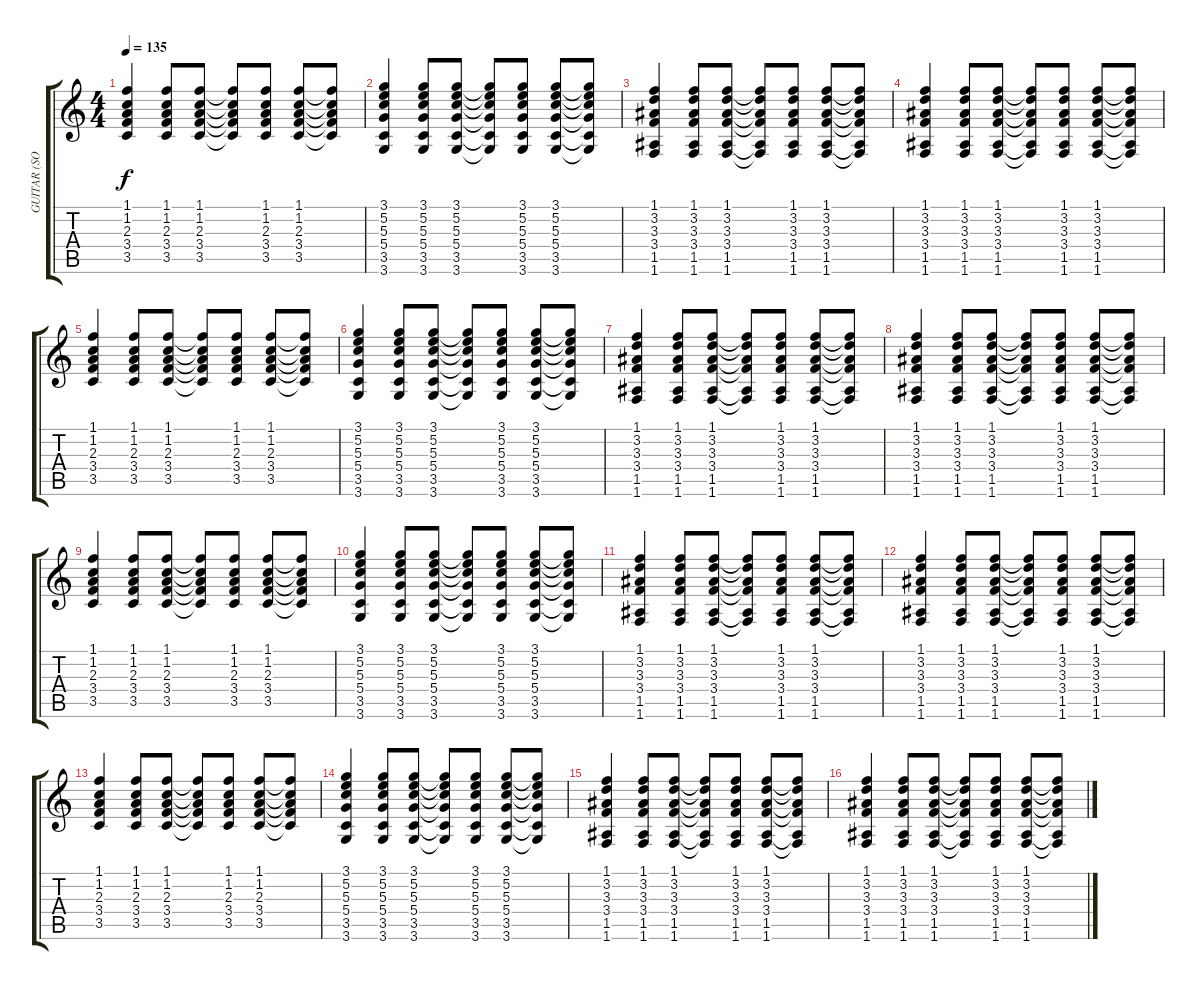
\track ("GUITAR (SOLO)" "GUITAR (SO") {instrument overdrivenguitar}
\staff {score tabs}
\tuning (E4 B3 G3 D3 A2 E2) {hide}
\ts (4 4)
\tempo 135
\clef g2
\ks c
(1.1 1.2 2.3 3.4 3.5).4{dy f} (1.1 1.2 2.3 3.4 3.5).8 (1.1 1.2 2.3 3.4 3.5).8 (1.1{t} 1.2{t} 2.3{t} 3.4{t} 3.5{t}).8 (1.1 1.2 2.3 3.4 3.5).8 (1.1 1.2 2.3 3.4 3.5).8 (1.1{t} 1.2{t} 2.3{t} 3.4{t} 3.5{t}).8 |
(3.1 5.2 5.3 5.4 3.5 3.6).4 (3.1 5.2 5.3 5.4 3.5 3.6).8 (3.1 5.2 5.3 5.4 3.5 3.6).8 (3.1{t} 5.2{t} 5.3{t} 5.4{t} 3.5{t} 3.6{t}).8 (3.1 5.2 5.3 5.4 3.5 3.6).8 (3.1 5.2 5.3 5.4 3.5 3.6).8 (3.1{t} 5.2{t} 5.3{t} 5.4{t} 3.5{t} 3.6{t}).8 |
(1.1 3.2 3.3 3.4 1.5 1.6).4 (1.1 3.2 3.3 3.4 1.5 1.6).8 (1.1 3.2 3.3 3.4 1.5 1.6).8 (1.1{t} 3.2{t} 3.3{t} 3.4{t} 1.5{t} 1.6{t}).8 (1.1 3.2 3.3 3.4 1.5 1.6).8 (1.1 3.2 3.3 3.4 1.5 1.6).8 (1.1{t} 3.2{t} 3.3{t} 3.4{t} 1.5{t} 1.6{t}).8 |
(1.1 3.2 3.3 3.4 1.5 1.6).4 (1.1 3.2 3.3 3.4 1.5 1.6).8 (1.1 3.2 3.3 3.4 1.5 1.6).8 (1.1{t} 3.2{t} 3.3{t} 3.4{t} 1.5{t} 1.6{t}).8 (1.1 3.2 3.3 3.4 1.5 1.6).8 (1.1 3.2 3.3 3.4 1.5 1.6).8 (1.1{t} 3.2{t} 3.3{t} 3.4{t} 1.5{t} 1.6{t}).8 |
(1.1 1.2 2.3 3.4 3.5).4 (1.1 1.2 2.3 3.4 3.5).8 (1.1 1.2 2.3 3.4 3.5).8 (1.1{t} 1.2{t} 2.3{t} 3.4{t} 3.5{t}).8 (1.1 1.2 2.3 3.4 3.5).8 (1.1 1.2 2.3 3.4 3.5).8 (1.1{t} 1.2{t} 2.3{t} 3.4{t} 3.5{t}).8 |
(3.1 5.2 5.3 5.4 3.5 3.6).4 (3.1 5.2 5.3 5.4 3.5 3.6).8 (3.1 5.2 5.3 5.4 3.5 3.6).8 (3.1{t} 5.2{t} 5.3{t} 5.4{t} 3.5{t} 3.6{t}).8 (3.1 5.2 5.3 5.4 3.5 3.6).8 (3.1 5.2 5.3 5.4 3.5 3.6).8 (3.1{t} 5.2{t} 5.3{t} 5.4{t} 3.5{t} 3.6{t}).8 |
(1.1 3.2 3.3 3.4 1.5 1.6).4 (1.1 3.2 3.3 3.4 1.5 1.6).8 (1.1 3.2 3.3 3.4 1.5 1.6).8 (1.1{t} 3.2{t} 3.3{t} 3.4{t} 1.5{t} 1.6{t}).8 (1.1 3.2 3.3 3.4 1.5 1.6).8 (1.1 3.2 3.3 3.4 1.5 1.6).8 (1.1{t} 3.2{t} 3.3{t} 3.4{t} 1.5{t} 1.6{t}).8 |
(1.1 3.2 3.3 3.4 1.5 1.6).4 (1.1 3.2 3.3 3.4 1.5 1.6).8 (1.1 3.2 3.3 3.4 1.5 1.6).8 (1.1{t} 3.2{t} 3.3{t} 3.4{t} 1.5{t} 1.6{t}).8 (1.1 3.2 3.3 3.4 1.5 1.6).8 (1.1 3.2 3.3 3.4 1.5 1.6).8 (1.1{t} 3.2{t} 3.3{t} 3.4{t} 1.5{t} 1.6{t}).8 |
(1.1 1.2 2.3 3.4 3.5).4 (1.1 1.2 2.3 3.4 3.5).8 (1.1 1.2 2.3 3.4 3.5).8 (1.1{t} 1.2{t} 2.3{t} 3.4{t} 3.5{t}).8 (1.1 1.2 2.3 3.4 3.5).8 (1.1 1.2 2.3 3.4 3.5).8 (1.1{t} 1.2{t} 2.3{t} 3.4{t} 3.5{t}).8 |
(3.1 5.2 5.3 5.4 3.5 3.6).4 (3.1 5.2 5.3 5.4 3.5 3.6).8 (3.1 5.2 5.3 5.4 3.5 3.6).8 (3.1{t} 5.2{t} 5.3{t} 5.4{t} 3.5{t} 3.6{t}).8 (3.1 5.2 5.3 5.4 3.5 3.6).8 (3.1 5.2 5.3 5.4 3.5 3.6).8 (3.1{t} 5.2{t} 5.3{t} 5.4{t} 3.5{t} 3.6{t}).8 |
(1.1 3.2 3.3 3.4 1.5 1.6).4 (1.1 3.2 3.3 3.4 1.5 1.6).8 (1.1 3.2 3.3 3.4 1.5 1.6).8 (1.1{t} 3.2{t} 3.3{t} 3.4{t} 1.5{t} 1.6{t}).8 (1.1 3.2 3.3 3.4 1.5 1.6).8 (1.1 3.2 3.3 3.4 1.5 1.6).8 (1.1{t} 3.2{t} 3.3{t} 3.4{t} 1.5{t} 1.6{t}).8 |
(1.1 3.2 3.3 3.4 1.5 1.6).4 (1.1 3.2 3.3 3.4 1.5 1.6).8 (1.1 3.2 3.3 3.4 1.5 1.6).8 (1.1{t} 3.2{t} 3.3{t} 3.4{t} 1.5{t} 1.6{t}).8 (1.1 3.2 3.3 3.4 1.5 1.6).8 (1.1 3.2 3.3 3.4 1.5 1.6).8 (1.1{t} 3.2{t} 3.3{t} 3.4{t} 1.5{t} 1.6{t}).8 |
(1.1 1.2 2.3 3.4 3.5).4 (1.1 1.2 2.3 3.4 3.5).8 (1.1 1.2 2.3 3.4 3.5).8 (1.1{t} 1.2{t} 2.3{t} 3.4{t} 3.5{t}).8 (1.1 1.2 2.3 3.4 3.5).8 (1.1 1.2 2.3 3.4 3.5).8 (1.1{t} 1.2{t} 2.3{t} 3.4{t} 3.5{t}).8 |
(3.1 5.2 5.3 5.4 3.5 3.6).4 (3.1 5.2 5.3 5.4 3.5 3.6).8 (3.1 5.2 5.3 5.4 3.5 3.6).8 (3.1{t} 5.2{t} 5.3{t} 5.4{t} 3.5{t} 3.6{t}).8 (3.1 5.2 5.3 5.4 3.5 3.6).8 (3.1 5.2 5.3 5.4 3.5 3.6).8 (3.1{t} 5.2{t} 5.3{t} 5.4{t} 3.5{t} 3.6{t}).8 |
(1.1 3.2 3.3 3.4 1.5 1.6).4 (1.1 3.2 3.3 3.4 1.5 1.6).8 (1.1 3.2 3.3 3.4 1.5 1.6).8 (1.1{t} 3.2{t} 3.3{t} 3.4{t} 1.5{t} 1.6{t}).8 (1.1 3.2 3.3 3.4 1.5 1.6).8 (1.1 3.2 3.3 3.4 1.5 1.6).8 (1.1{t} 3.2{t} 3.3{t} 3.4{t} 1.5{t} 1.6{t}).8 |
(1.1 3.2 3.3 3.4 1.5 1.6).4 (1.1 3.2 3.3 3.4 1.5 1.6).8 (1.1 3.2 3.3 3.4 1.5 1.6).8 (1.1{t} 3.2{t} 3.3{t} 3.4{t} 1.5{t} 1.6{t}).8 (1.1 3.2 3.3 3.4 1.5 1.6).8 (1.1 3.2 3.3 3.4 1.5 1.6).8 (1.1{t} 3.2{t} 3.3{t} 3.4{t} 1.5{t} 1.6{t}).8
